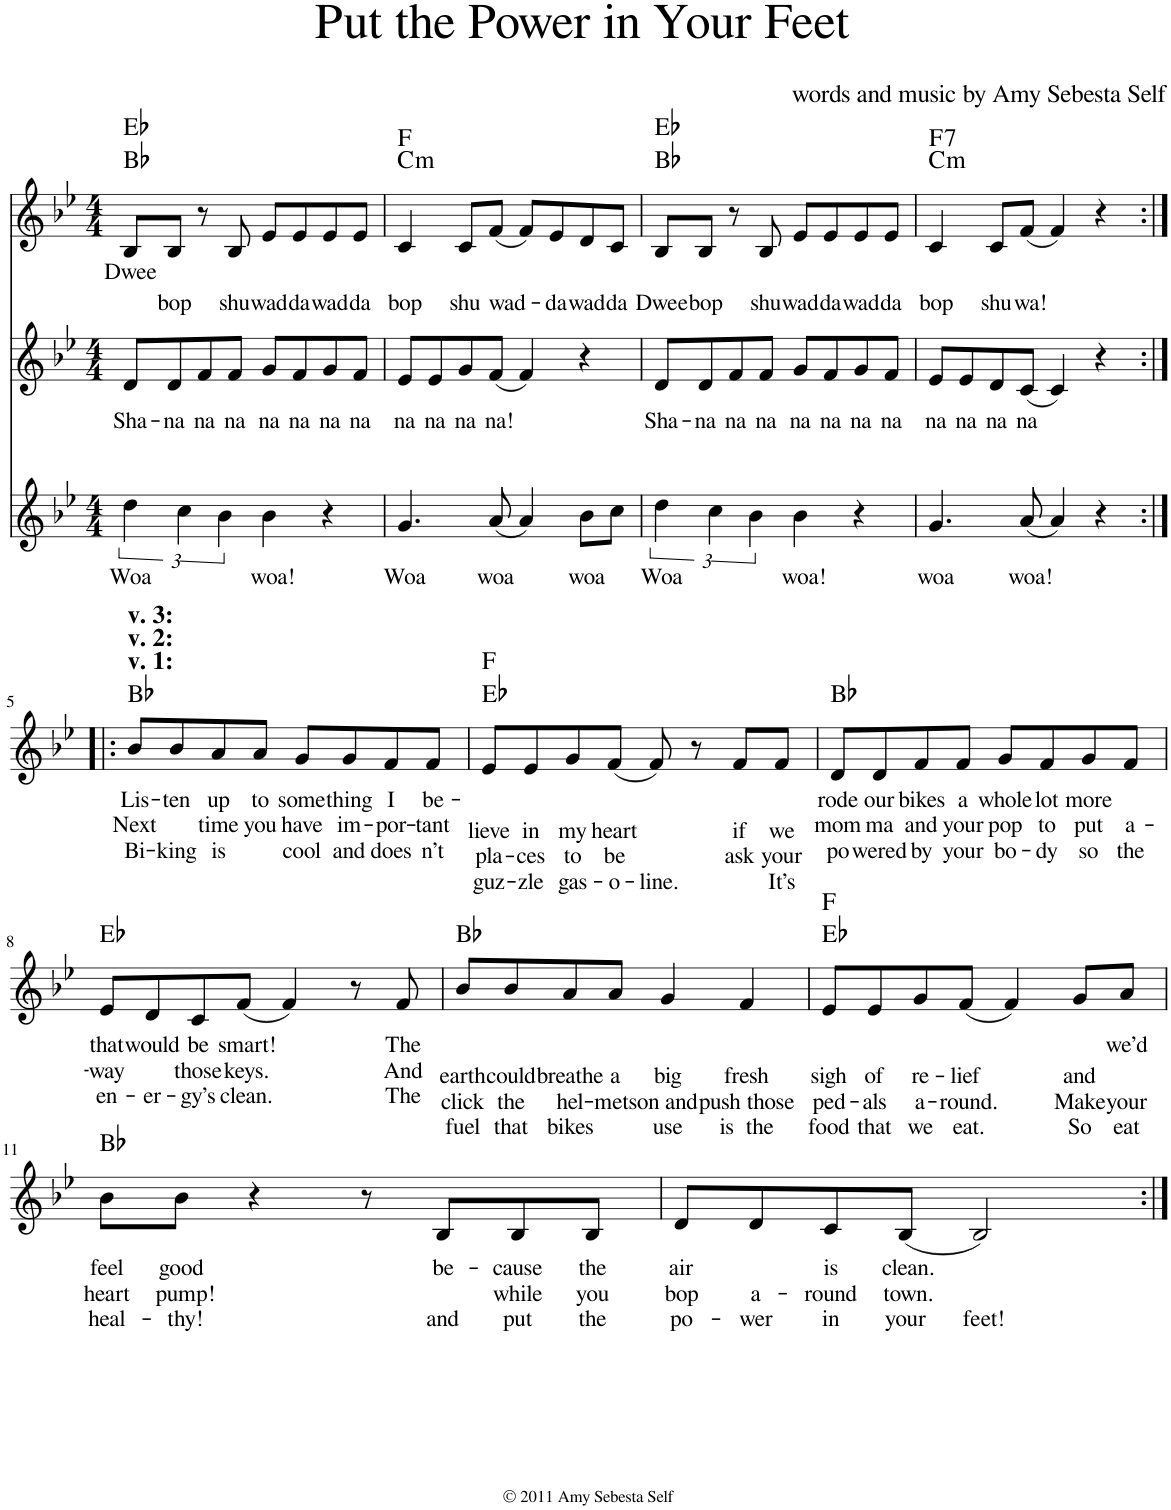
**kern	**text	**kern	**text	**kern	**text	**text	**text	**harte
*part3	*part3	*part2	*part2	*part1	*part1	*part1	*part1	*part1
*staff3	*staff3	*staff2	*staff2	*staff1	*staff1	*staff1	*staff1	*
*I"Voice	*	*I"Voice	*	*I"Voice	*	*	*	*
*clefG2	*	*clefG2	*	*clefG2	*	*	*	*
*k[b-e-]	*	*k[b-e-]	*	*k[b-e-]	*	*	*	*
*M4/4	*	*M4/4	*	*M4/4	*	*	*	*
=1	=1	=1	=1	=1	=1	=1	=1	=1
!	!LO:LY:b	!	!LO:LY:b	!	!LO:LY:b	!	!	!
6dd\	Woa	8d/L	Sha-	8B-/L	Dwee-	.	.	Bb:maj Eb:maj
!	!	!	!LO:LY:b	!	!LO:LY:b	!	!	!
.	.	8d/	-na	8B-/J	-bop	.	.	.
6cc\	.	.	.	.	.	.	.	.
!	!	!	!LO:LY:b	!	!	!	!	!
.	.	8f/	na	8r	.	.	.	.
6b-\	.	.	.	.	.	.	.	.
!	!	!	!LO:LY:b	!	!LO:LY:b	!	!	!
.	.	8f/J	na	8B-/	shu	.	.	.
!	!LO:LY:b	!	!LO:LY:b	!	!LO:LY:b	!	!	!
4b-\	woa!	8g/L	na	8e-/L	wad-	.	.	.
!	!	!	!LO:LY:b	!	!LO:LY:b	!	!	!
.	.	8f/	na	8e-/	-da	.	.	.
!	!	!	!LO:LY:b	!	!LO:LY:b	!	!	!
4r	.	8g/	na	8e-/	wad-	.	.	.
!	!	!	!LO:LY:b	!	!LO:LY:b	!	!	!
.	.	8f/J	na	8e-/J	-da	.	.	.
=2	=2	=2	=2	=2	=2	=2	=2	=2
!	!LO:LY:b	!	!LO:LY:b	!	!LO:LY:b	!	!	!LO:H:n=1:kt=m
4.g/	Woa	8e-/L	na	4c/	bop	.	.	C:min F:maj
!	!	!	!LO:LY:b	!	!	!	!	!
.	.	8e-/	na	.	.	.	.	.
!	!	!	!LO:LY:b	!	!LO:LY:b	!	!	!
.	.	8g/	na	8c/L	shu	.	.	.
!	!LO:LY:b	!	!LO:LY:b	!	!LO:LY:b	!	!	!
(8a/	woa	(8f/J	na!	(8f/J	wad-	.	.	.
4a/)	.	4f/)	.	8f/L)	.	.	.	.
!	!	!	!	!	!LO:LY:b	!	!	!
.	.	.	.	8e-/	da	.	.	.
!	!LO:LY:b	!	!	!	!LO:LY:b	!	!	!
8b-\L	woa	4r	.	8d/	wad-	.	.	.
!	!	!	!	!	!LO:LY:b	!	!	!
8cc\J	.	.	.	8c/J	-da	.	.	.
=3	=3	=3	=3	=3	=3	=3	=3	=3
!	!LO:LY:b	!	!LO:LY:b	!	!LO:LY:b	!	!	!
6dd\	Woa	8d/L	Sha-	8B-/L	Dwee-	.	.	Bb:maj Eb:maj
!	!	!	!LO:LY:b	!	!LO:LY:b	!	!	!
.	.	8d/	-na	8B-/J	-bop	.	.	.
6cc\	.	.	.	.	.	.	.	.
!	!	!	!LO:LY:b	!	!	!	!	!
.	.	8f/	na	8r	.	.	.	.
6b-\	.	.	.	.	.	.	.	.
!	!	!	!LO:LY:b	!	!LO:LY:b	!	!	!
.	.	8f/J	na	8B-/	shu	.	.	.
!	!LO:LY:b	!	!LO:LY:b	!	!LO:LY:b	!	!	!
4b-\	woa!	8g/L	na	8e-/L	wad-	.	.	.
!	!	!	!LO:LY:b	!	!LO:LY:b	!	!	!
.	.	8f/	na	8e-/	-da	.	.	.
!	!	!	!LO:LY:b	!	!LO:LY:b	!	!	!
4r	.	8g/	na	8e-/	wad-	.	.	.
!	!	!	!LO:LY:b	!	!LO:LY:b	!	!	!
.	.	8f/J	na	8e-/J	-da	.	.	.
=4	=4	=4	=4	=4	=4	=4	=4	=4
!	!LO:LY:b	!	!LO:LY:b	!	!LO:LY:b	!	!	!LO:H:n=1:kt=m
!	!	!	!	!	!	!	!	!LO:H:n=2:kt=7
4.g/	woa	8e-/L	na	4c/	bop	.	.	C:min F:7
!	!	!	!LO:LY:b	!	!	!	!	!
.	.	8e-/	na	.	.	.	.	.
!	!	!	!LO:LY:b	!	!LO:LY:b	!	!	!
.	.	8d/	na	8c/L	shu	.	.	.
!	!LO:LY:b	!	!LO:LY:b	!	!LO:LY:b	!	!	!
(8a/	woa!	(8c/J	na	(8f/J	wa!	.	.	.
4a/)	.	4c/)	.	4f/)	.	.	.	.
4r	.	4r	.	4r	.	.	.	.
!!LO:LB:g=z
=5:|!|:	=5:|!|:	=5:|!|:	=5:|!|:	=5:|!|:	=5:|!|:	=5:|!|:	=5:|!|:	=5:|!|:
!	!	!	!	!LO:TX:a:B:t=v. 1&colon;	!	!	!	!
!	!	!	!	!LO:TX:a:B:t=v. 2&colon;	!	!	!	!
!	!	!	!	!LO:TX:a:B:t=v. 3&colon;	!	!	!	!
!	!	!	!	!	!LO:LY:b	!LO:LY:b	!LO:LY:b	!
1r	.	1r	.	8b-/L	Lis-	Next	Bi-	Bb:maj
!	!	!	!	!	!LO:LY:b	!	!LO:LY:b	!
.	.	.	.	8b-/	-ten	.	-king	.
!	!	!	!	!	!LO:LY:b	!LO:LY:b	!LO:LY:b	!
.	.	.	.	8a/	up	time	is	.
!	!	!	!	!	!LO:LY:b	!LO:LY:b	!	!
.	.	.	.	8a/J	to	you	.	.
!	!	!	!	!	!LO:LY:b	!LO:LY:b	!LO:LY:b	!
.	.	.	.	8g/L	some-	have	cool	.
!	!	!	!	!	!LO:LY:b	!LO:LY:b	!LO:LY:b	!
.	.	.	.	8g/	-thing	im-	and	.
!	!	!	!	!	!LO:LY:b	!LO:LY:b	!LO:LY:b	!
.	.	.	.	8f/	I	-por-	does	.
!	!	!	!	!	!LO:LY:b	!LO:LY:b	!LO:LY:b	!
.	.	.	.	8f/J	be-	-tant	n’t	.
=6	=6	=6	=6	=6	=6	=6	=6	=6
!	!	!	!	!	!LO:LY:b	!LO:LY:b	!LO:LY:b	!
1r	.	1r	.	8e-/L	-lieve	pla-	guz-	Eb:maj F:maj
!	!	!	!	!	!LO:LY:b	!LO:LY:b	!LO:LY:b	!
.	.	.	.	8e-/	in	-ces	-zle	.
!	!	!	!	!	!LO:LY:b	!LO:LY:b	!LO:LY:b	!
.	.	.	.	8g/	my	to	gas-	.
!	!	!	!	!	!LO:LY:b	!LO:LY:b	!LO:LY:b	!
.	.	.	.	(8f/J	heart	be	-o-	.
!	!	!	!	!	!	!	!LO:LY:b	!
.	.	.	.	8f/)	.	.	-line.	.
.	.	.	.	8r	.	.	.	.
!	!	!	!	!	!LO:LY:b	!LO:LY:b	!	!
.	.	.	.	8f/L	if	ask	.	.
!	!	!	!	!	!LO:LY:b	!LO:LY:b	!LO:LY:b	!
.	.	.	.	8f/J	we	your	It’s	.
=7	=7	=7	=7	=7	=7	=7	=7	=7
!	!	!	!	!	!LO:LY:b	!LO:LY:b	!LO:LY:b	!
1r	.	1r	.	8d/L	rode	mom-	po-	Bb:maj
!	!	!	!	!	!LO:LY:b	!LO:LY:b	!LO:LY:b	!
.	.	.	.	8d/	our	-ma	-wered	.
!	!	!	!	!	!LO:LY:b	!LO:LY:b	!LO:LY:b	!
.	.	.	.	8f/	bikes	and	by	.
!	!	!	!	!	!LO:LY:b	!LO:LY:b	!LO:LY:b	!
.	.	.	.	8f/J	a	your	your	.
!	!	!	!	!	!LO:LY:b	!LO:LY:b	!LO:LY:b	!
.	.	.	.	8g/L	whole	pop	bo-	.
!	!	!	!	!	!LO:LY:b	!LO:LY:b	!LO:LY:b	!
.	.	.	.	8f/	lot	to	-dy	.
!	!	!	!	!	!LO:LY:b	!LO:LY:b	!LO:LY:b	!
.	.	.	.	8g/	more	put	so	.
!	!	!	!	!	!	!LO:LY:b	!LO:LY:b	!
.	.	.	.	8f/J	.	a-	the	.
!!LO:LB:g=z
=8	=8	=8	=8	=8	=8	=8	=8	=8
!	!	!	!	!	!LO:LY:b	!LO:LY:b	!LO:LY:b	!
1r	.	1r	.	8e-/L	that	-way	en-	Eb:maj
!	!	!	!	!	!LO:LY:b	!	!LO:LY:b	!
.	.	.	.	8d/	would	.	-er-	.
!	!	!	!	!	!LO:LY:b	!LO:LY:b	!LO:LY:b	!
.	.	.	.	8c/	be	those	-gy’s	.
!	!	!	!	!	!LO:LY:b	!LO:LY:b	!LO:LY:b	!
.	.	.	.	(8f/J	smart!	keys.	clean.	.
.	.	.	.	4f/)	.	.	.	.
.	.	.	.	8r	.	.	.	.
!	!	!	!	!	!LO:LY:b	!LO:LY:b	!LO:LY:b	!
.	.	.	.	8f/	The	And	The	.
=9	=9	=9	=9	=9	=9	=9	=9	=9
!	!	!	!	!	!LO:LY:b	!LO:LY:b	!LO:LY:b	!
1r	.	1r	.	8b-/L	earth	click	fuel	Bb:maj
!	!	!	!	!	!LO:LY:b	!LO:LY:b	!LO:LY:b	!
.	.	.	.	8b-/	could	the	that	.
!	!	!	!	!	!LO:LY:b	!LO:LY:b	!LO:LY:b	!
.	.	.	.	8a/	breathe	hel-	bikes	.
!	!	!	!	!	!LO:LY:b	!LO:LY:b	!	!
.	.	.	.	8a/J	a	-mets	.	.
!	!	!	!	!	!LO:LY:b	!LO:LY:b	!LO:LY:b	!
.	.	.	.	4g/	big	on and	use	.
!	!	!	!	!	!LO:LY:b	!LO:LY:b	!LO:LY:b	!
.	.	.	.	4f/	fresh	push those	is the	.
=10	=10	=10	=10	=10	=10	=10	=10	=10
!	!	!	!	!	!LO:LY:b	!LO:LY:b	!LO:LY:b	!
1r	.	1r	.	8e-/L	sigh	ped-	food	Eb:maj F:maj
!	!	!	!	!	!LO:LY:b	!LO:LY:b	!LO:LY:b	!
.	.	.	.	8e-/	of	-als	that	.
!	!	!	!	!	!LO:LY:b	!LO:LY:b	!LO:LY:b	!
.	.	.	.	8g/	re-	a-	we	.
!	!	!	!	!	!LO:LY:b	!LO:LY:b	!LO:LY:b	!
.	.	.	.	(8f/J	-lief	-round.	eat.	.
.	.	.	.	4f/)	.	.	.	.
!	!	!	!	!	!LO:LY:b	!LO:LY:b	!LO:LY:b	!
.	.	.	.	8g/L	and	Make	So	.
!	!	!	!	!	!LO:LY:b	!LO:LY:b	!LO:LY:b	!
.	.	.	.	8a/J	we’d	your	eat	.
!!LO:LB:g=z
=11	=11	=11	=11	=11	=11	=11	=11	=11
!	!	!	!	!	!LO:LY:b	!LO:LY:b	!LO:LY:b	!
1r	.	1r	.	8b-\L	feel	heart	heal-	Bb:maj
!	!	!	!	!	!LO:LY:b	!LO:LY:b	!LO:LY:b	!
.	.	.	.	8b-\J	good	pump!	-thy!	.
.	.	.	.	4r	.	.	.	.
.	.	.	.	8r	.	.	.	.
!	!	!	!	!	!LO:LY:b	!	!LO:LY:b	!
.	.	.	.	8B-/L	be-	.	and	.
!	!	!	!	!	!LO:LY:b	!LO:LY:b	!LO:LY:b	!
.	.	.	.	8B-/	-cause	while	put	.
!	!	!	!	!	!LO:LY:b	!LO:LY:b	!LO:LY:b	!
.	.	.	.	8B-/J	the	you	the	.
=12	=12	=12	=12	=12	=12	=12	=12	=12
!	!	!	!	!	!LO:LY:b	!LO:LY:b	!LO:LY:b	!
1r	.	1r	.	8d/L	air	bop	po-	.
!	!	!	!	!	!	!LO:LY:b	!LO:LY:b	!
.	.	.	.	8d/	.	a-	-wer	.
!	!	!	!	!	!LO:LY:b	!LO:LY:b	!LO:LY:b	!
.	.	.	.	8c/	is	-round	in	.
!	!	!	!	!	!LO:LY:b	!LO:LY:b	!LO:LY:b	!
.	.	.	.	(8B-/J	clean.	town.	your	.
!	!	!	!	!	!	!	!LO:LY:b	!
.	.	.	.	2B-/)	.	.	feet!	.
=:|!	=:|!	=:|!	=:|!	=:|!	=:|!	=:|!	=:|!	=:|!
*-	*-	*-	*-	*-	*-	*-	*-	*-
